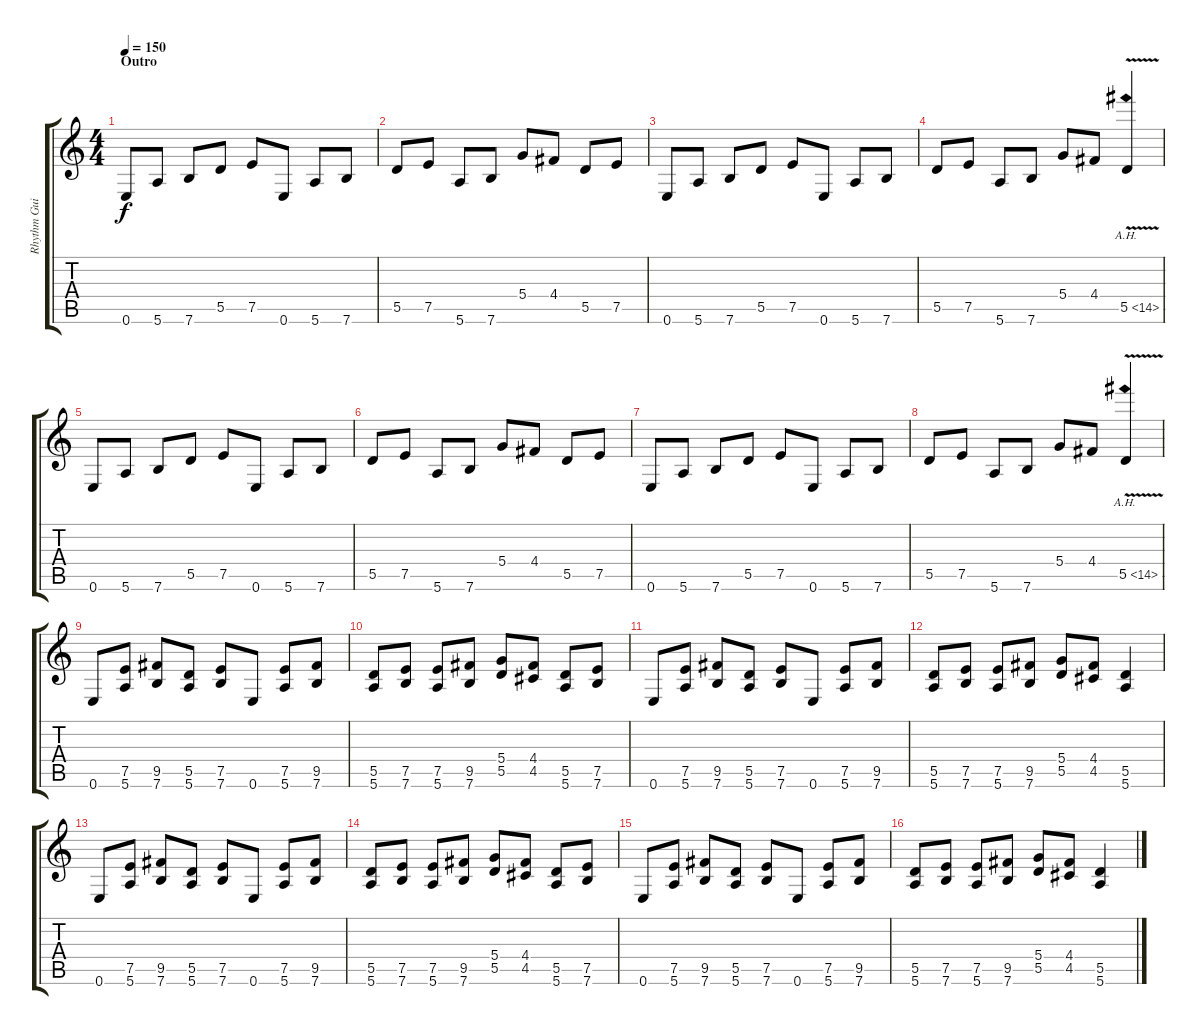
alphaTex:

\track ("Rhythm Guitar" "Rhythm Gui") {instrument electricguitarjazz}
\staff {score tabs}
\tuning (E4 B3 G3 D3 A2 E2) {hide}
\ts (4 4)
\section ("" "Outro")
\tempo 150
\clef g2
\ks c
0.6.8{dy f volume 16 instrument distortionguitar} 5.6.8 7.6.8 5.5.8 7.5.8 0.6.8 5.6.8 7.6.8 |
5.5.8 7.5.8 5.6.8 7.6.8 5.4.8 4.4.8 5.5.8 7.5.8 |
0.6.8 5.6.8 7.6.8 5.5.8 7.5.8 0.6.8 5.6.8 7.6.8 |
5.5.8 7.5.8 5.6.8 7.6.8 5.4.8 4.4.8 5.5{ah 9 v}.4 |
0.6.8 5.6.8 7.6.8 5.5.8 7.5.8 0.6.8 5.6.8 7.6.8 |
5.5.8 7.5.8 5.6.8 7.6.8 5.4.8 4.4.8 5.5.8 7.5.8 |
0.6.8 5.6.8 7.6.8 5.5.8 7.5.8 0.6.8 5.6.8 7.6.8 |
5.5.8 7.5.8 5.6.8 7.6.8 5.4.8 4.4.8 5.5{ah 9 v}.4 |
0.6.8 (7.5 5.6).8 (9.5 7.6).8 (5.5 5.6).8 (7.5 7.6).8 0.6.8 (7.5 5.6).8 (9.5 7.6).8 |
(5.5 5.6).8 (7.5 7.6).8 (7.5 5.6).8 (9.5 7.6).8 (5.4 5.5).8 (4.4 4.5).8 (5.5 5.6).8 (7.5 7.6).8 |
0.6.8 (7.5 5.6).8 (9.5 7.6).8 (5.5 5.6).8 (7.5 7.6).8 0.6.8 (7.5 5.6).8 (9.5 7.6).8 |
(5.5 5.6).8 (7.5 7.6).8 (7.5 5.6).8 (9.5 7.6).8 (5.4 5.5).8 (4.4 4.5).8 (5.5 5.6).4 |
0.6.8 (7.5 5.6).8 (9.5 7.6).8 (5.5 5.6).8 (7.5 7.6).8 0.6.8 (7.5 5.6).8 (9.5 7.6).8 |
(5.5 5.6).8 (7.5 7.6).8 (7.5 5.6).8 (9.5 7.6).8 (5.4 5.5).8 (4.4 4.5).8 (5.5 5.6).8 (7.5 7.6).8 |
0.6.8 (7.5 5.6).8 (9.5 7.6).8 (5.5 5.6).8 (7.5 7.6).8 0.6.8 (7.5 5.6).8 (9.5 7.6).8 |
(5.5 5.6).8 (7.5 7.6).8 (7.5 5.6).8 (9.5 7.6).8 (5.4 5.5).8 (4.4 4.5).8 (5.5 5.6).4
